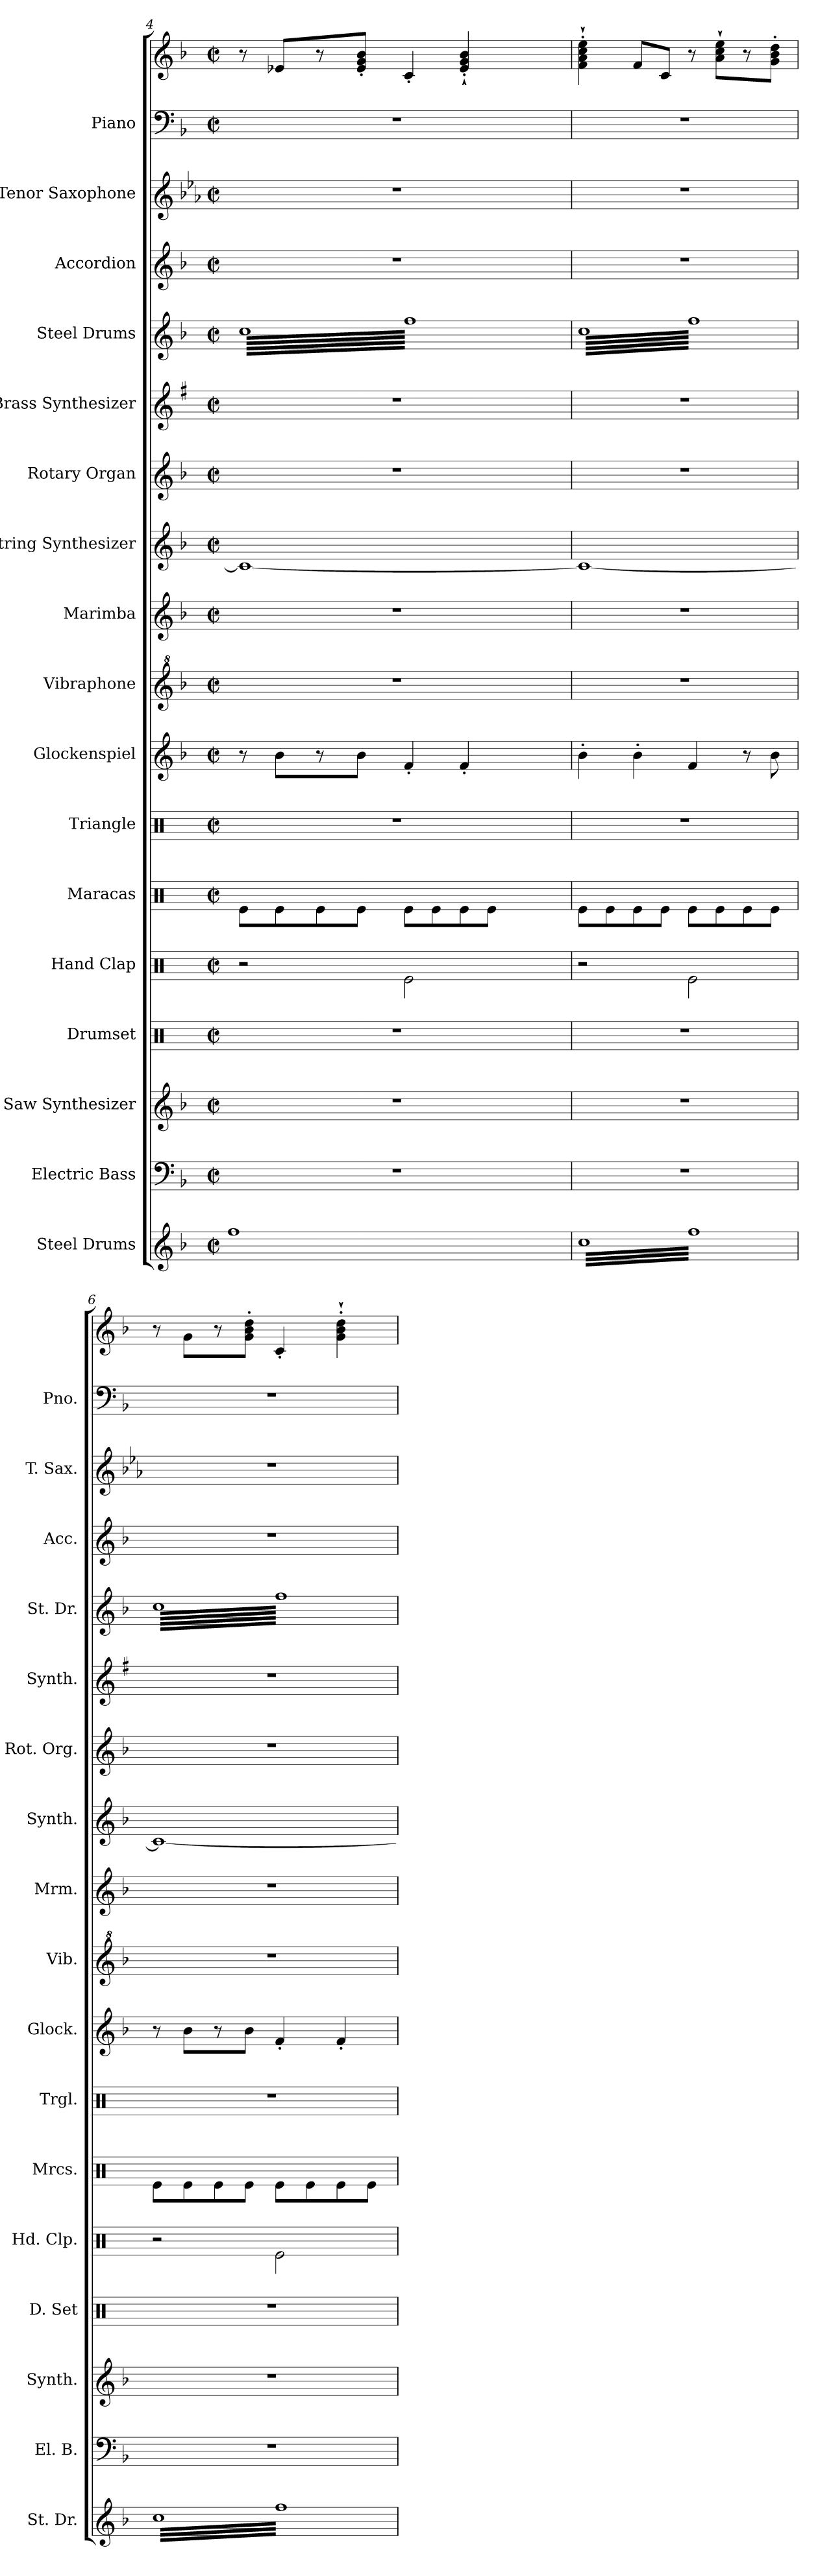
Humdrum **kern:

**kern	**kern	**kern	**kern	**kern	**kern	**kern	**kern	**kern	**kern	**kern	**kern	**kern	**kern	**kern	**kern	**kern	**kern
*part17	*part16	*part15	*part14	*part13	*part12	*part11	*part10	*part9	*part8	*part7	*part6	*part5	*part4	*part3	*part2	*part1	*part1
*staff18	*staff17	*staff16	*staff15	*staff14	*staff13	*staff12	*staff11	*staff10	*staff9	*staff8	*staff7	*staff6	*staff5	*staff4	*staff3	*staff2	*staff1
*I"Steel Drums	*I"Electric Bass	*I"Saw Synthesizer	*I"Drumset	*I"Hand Clap	*I"Maracas	*I"Triangle	*I"Glockenspiel	*I"Vibraphone	*I"Marimba	*I"String Synthesizer	*I"Rotary Organ	*I"Brass Synthesizer	*I"Steel Drums	*I"Accordion	*I"Tenor Saxophone	*I"Piano	*
*I'St. Dr.	*I'El. B.	*I'Synth.	*I'D. Set	*I'Hd. Clp.	*I'Mrcs.	*I'Trgl.	*I'Glock.	*I'Vib.	*I'Mrm.	*I'Synth.	*I'Rot. Org.	*I'Synth.	*I'St. Dr.	*I'Acc.	*I'T. Sax.	*I'Pno.	*
*clefG2	*clefF4	*clefG2	*clefX	*clefX	*clefX	*clefX	*clefG2	*clefG^2	*clefG2	*clefG2	*clefG2	*clefG2	*clefG2	*clefG2	*clefG2	*clefF4	*clefG2
*	*ITrd7c12	*	*	*	*	*	*ITrd-14c-24	*	*	*	*	*ITrd1c2	*	*	*ITrd8c14	*	*
*k[b-]	*k[b-]	*k[b-]	*k[]	*k[]	*k[]	*k[]	*k[b-]	*k[b-]	*k[b-]	*k[b-]	*k[b-]	*k[b-]	*k[b-]	*k[b-]	*k[b-e-a-]	*k[b-]	*k[b-]
*M2/2	*M2/2	*M2/2	*M2/2	*M2/2	*M2/2	*M2/2	*M2/2	*M2/2	*M2/2	*M2/2	*M2/2	*M2/2	*M2/2	*M2/2	*M2/2	*M2/2	*M2/2
*met(c|)	*met(c|)	*met(c|)	*met(c|)	*met(c|)	*met(c|)	*met(c|)	*met(c|)	*met(c|)	*met(c|)	*met(c|)	*met(c|)	*met(c|)	*met(c|)	*met(c|)	*met(c|)	*met(c|)	*met(c|)
*Xbrackettup	*	*	*	*	*	*	*	*	*	*	*	*	*	*	*	*	*
=4	=4	=4	=4	=4	=4	=4	=4	=4	=4	=4	=4	=4	=4	=4	=4	=4	=4
!LO:N:vis=8	!	!	!	!	!	!	!	!	!	!	!	!	!	!	!	!	!
*^	*	*	*	*	*	*	*	*	*	*	*	*	*	*	*	*	*
*	*	*	*	*	*	*	*	*	*	*	*	*	*	*tremolo	*	*	*	*
1920%137ffLyy	1ff	1r	1r	1r	2r	8Re\L	1r	8r	1r	1r	1c_	1r	1r	64ccLLLL	1r	1r	1r	8r
.	.	.	.	.	.	.	.	.	.	.	.	.	.	64ff	.	.	.	.
.	.	.	.	.	.	.	.	.	.	.	.	.	.	64cc	.	.	.	.
.	.	.	.	.	.	.	.	.	.	.	.	.	.	64ff	.	.	.	.
.	.	.	.	.	.	.	.	.	.	.	.	.	.	64cc	.	.	.	.
!LO:N:vis=8	!	!	!	!	!	!	!	!	!	!	!	!	!	!	!	!	!	!
1920%137ccyy	.	.	.	.	.	.	.	.	.	.	.	.	.	.	.	.	.	.
.	.	.	.	.	.	.	.	.	.	.	.	.	.	64ff	.	.	.	.
.	.	.	.	.	.	.	.	.	.	.	.	.	.	64cc	.	.	.	.
.	.	.	.	.	.	.	.	.	.	.	.	.	.	64ff	.	.	.	.
.	.	.	.	.	.	8Re\	.	8bbb-\L	.	.	.	.	.	64cc	.	.	.	8e-X/L
.	.	.	.	.	.	.	.	.	.	.	.	.	.	64ff	.	.	.	.
!LO:N:vis=8	!	!	!	!	!	!	!	!	!	!	!	!	!	!	!	!	!	!
1920%137ffyy	.	.	.	.	.	.	.	.	.	.	.	.	.	.	.	.	.	.
.	.	.	.	.	.	.	.	.	.	.	.	.	.	64cc	.	.	.	.
.	.	.	.	.	.	.	.	.	.	.	.	.	.	64ff	.	.	.	.
.	.	.	.	.	.	.	.	.	.	.	.	.	.	64cc	.	.	.	.
.	.	.	.	.	.	.	.	.	.	.	.	.	.	64ff	.	.	.	.
!LO:N:vis=8	!	!	!	!	!	!	!	!	!	!	!	!	!	!	!	!	!	!
1920%137ccyy	.	.	.	.	.	.	.	.	.	.	.	.	.	.	.	.	.	.
.	.	.	.	.	.	.	.	.	.	.	.	.	.	64cc	.	.	.	.
.	.	.	.	.	.	.	.	.	.	.	.	.	.	64ff	.	.	.	.
.	.	.	.	.	.	8Re\	.	8r	.	.	.	.	.	64cc	.	.	.	8r
.	.	.	.	.	.	.	.	.	.	.	.	.	.	64ff	.	.	.	.
.	.	.	.	.	.	.	.	.	.	.	.	.	.	64cc	.	.	.	.
!LO:N:vis=8	!	!	!	!	!	!	!	!	!	!	!	!	!	!	!	!	!	!
1920%137ffyy	.	.	.	.	.	.	.	.	.	.	.	.	.	.	.	.	.	.
.	.	.	.	.	.	.	.	.	.	.	.	.	.	64ff	.	.	.	.
.	.	.	.	.	.	.	.	.	.	.	.	.	.	64cc	.	.	.	.
.	.	.	.	.	.	.	.	.	.	.	.	.	.	64ff	.	.	.	.
.	.	.	.	.	.	.	.	.	.	.	.	.	.	64cc	.	.	.	.
!LO:N:vis=8	!	!	!	!	!	!	!	!	!	!	!	!	!	!	!	!	!	!
1920%137ccyy	.	.	.	.	.	.	.	.	.	.	.	.	.	.	.	.	.	.
.	.	.	.	.	.	.	.	.	.	.	.	.	.	64ff	.	.	.	.
.	.	.	.	.	.	8Re\J	.	8bbb-\J	.	.	.	.	.	64cc	.	.	.	8e-/' 8g/' 8b-/'J
.	.	.	.	.	.	.	.	.	.	.	.	.	.	64ff	.	.	.	.
.	.	.	.	.	.	.	.	.	.	.	.	.	.	64cc	.	.	.	.
.	.	.	.	.	.	.	.	.	.	.	.	.	.	64ff	.	.	.	.
!LO:N:vis=8	!	!	!	!	!	!	!	!	!	!	!	!	!	!	!	!	!	!
1920%137ffJyy	.	.	.	.	.	.	.	.	.	.	.	.	.	.	.	.	.	.
.	.	.	.	.	.	.	.	.	.	.	.	.	.	64cc	.	.	.	.
.	.	.	.	.	.	.	.	.	.	.	.	.	.	64ff	.	.	.	.
.	.	.	.	.	.	.	.	.	.	.	.	.	.	64cc	.	.	.	.
.	.	.	.	.	.	.	.	.	.	.	.	.	.	64ff	.	.	.	.
[1920ccyy	.	.	.	.	.	.	.	.	.	.	.	.	.	.	.	.	.	.
1920%479ccyy]	.	.	.	.	2Re\	8Re\L	.	4fff'/	.	.	.	.	.	64cc	.	.	.	4c'/
.	.	.	.	.	.	.	.	.	.	.	.	.	.	64ff	.	.	.	.
.	.	.	.	.	.	.	.	.	.	.	.	.	.	64cc	.	.	.	.
.	.	.	.	.	.	.	.	.	.	.	.	.	.	64ff	.	.	.	.
.	.	.	.	.	.	.	.	.	.	.	.	.	.	64cc	.	.	.	.
.	.	.	.	.	.	.	.	.	.	.	.	.	.	64ff	.	.	.	.
.	.	.	.	.	.	.	.	.	.	.	.	.	.	64cc	.	.	.	.
.	.	.	.	.	.	.	.	.	.	.	.	.	.	64ff	.	.	.	.
.	.	.	.	.	.	8Re\	.	.	.	.	.	.	.	64cc	.	.	.	.
.	.	.	.	.	.	.	.	.	.	.	.	.	.	64ff	.	.	.	.
.	.	.	.	.	.	.	.	.	.	.	.	.	.	64cc	.	.	.	.
.	.	.	.	.	.	.	.	.	.	.	.	.	.	64ff	.	.	.	.
.	.	.	.	.	.	.	.	.	.	.	.	.	.	64cc	.	.	.	.
.	.	.	.	.	.	.	.	.	.	.	.	.	.	64ff	.	.	.	.
.	.	.	.	.	.	.	.	.	.	.	.	.	.	64cc	.	.	.	.
.	.	.	.	.	.	.	.	.	.	.	.	.	.	64ff	.	.	.	.
6.ffyy	.	.	.	.	.	.	.	.	.	.	.	.	.	.	.	.	.	.
.	.	.	.	.	.	8Re\	.	4fff'/	.	.	.	.	.	64cc	.	.	.	4e-/'` 4g/'` 4b-/'`
.	.	.	.	.	.	.	.	.	.	.	.	.	.	64ff	.	.	.	.
.	.	.	.	.	.	.	.	.	.	.	.	.	.	64cc	.	.	.	.
.	.	.	.	.	.	.	.	.	.	.	.	.	.	64ff	.	.	.	.
.	.	.	.	.	.	.	.	.	.	.	.	.	.	64cc	.	.	.	.
.	.	.	.	.	.	.	.	.	.	.	.	.	.	64ff	.	.	.	.
.	.	.	.	.	.	.	.	.	.	.	.	.	.	64cc	.	.	.	.
.	.	.	.	.	.	.	.	.	.	.	.	.	.	64ff	.	.	.	.
.	.	.	.	.	.	8Re\J	.	.	.	.	.	.	.	64cc	.	.	.	.
.	.	.	.	.	.	.	.	.	.	.	.	.	.	64ff	.	.	.	.
.	.	.	.	.	.	.	.	.	.	.	.	.	.	64cc	.	.	.	.
.	.	.	.	.	.	.	.	.	.	.	.	.	.	64ff	.	.	.	.
.	.	.	.	.	.	.	.	.	.	.	.	.	.	64cc	.	.	.	.
.	.	.	.	.	.	.	.	.	.	.	.	.	.	64ff	.	.	.	.
.	.	.	.	.	.	.	.	.	.	.	.	.	.	64cc	.	.	.	.
.	.	.	.	.	.	.	.	.	.	.	.	.	.	64ffJJJJ	.	.	.	.
1920ryy	.	.	.	.	.	.	.	.	.	.	.	.	.	.	.	.	.	.
*v	*v	*	*	*	*	*	*	*	*	*	*	*	*	*	*	*	*	*
=5	=5	=5	=5	=5	=5	=5	=5	=5	=5	=5	=5	=5	=5	=5	=5	=5	=5
*brackettup	*	*	*	*	*	*	*	*	*	*	*	*	*	*	*	*	*
*tremolo	*	*	*	*	*	*	*	*	*	*	*	*	*	*	*	*	*
32ccLLL	1r	1r	1r	2r	8Re\L	1r	4bbb-'\	1r	1r	1c_	1r	1r	64ccLLLL	1r	1r	1r	4f\'` 4a\'` 4cc\'` 4ee\'`
.	.	.	.	.	.	.	.	.	.	.	.	.	64ff	.	.	.	.
32ff	.	.	.	.	.	.	.	.	.	.	.	.	64cc	.	.	.	.
.	.	.	.	.	.	.	.	.	.	.	.	.	64ff	.	.	.	.
32cc	.	.	.	.	.	.	.	.	.	.	.	.	64cc	.	.	.	.
.	.	.	.	.	.	.	.	.	.	.	.	.	64ff	.	.	.	.
32ff	.	.	.	.	.	.	.	.	.	.	.	.	64cc	.	.	.	.
.	.	.	.	.	.	.	.	.	.	.	.	.	64ff	.	.	.	.
32cc	.	.	.	.	8Re\	.	.	.	.	.	.	.	64cc	.	.	.	.
.	.	.	.	.	.	.	.	.	.	.	.	.	64ff	.	.	.	.
32ff	.	.	.	.	.	.	.	.	.	.	.	.	64cc	.	.	.	.
.	.	.	.	.	.	.	.	.	.	.	.	.	64ff	.	.	.	.
32cc	.	.	.	.	.	.	.	.	.	.	.	.	64cc	.	.	.	.
.	.	.	.	.	.	.	.	.	.	.	.	.	64ff	.	.	.	.
32ff	.	.	.	.	.	.	.	.	.	.	.	.	64cc	.	.	.	.
.	.	.	.	.	.	.	.	.	.	.	.	.	64ff	.	.	.	.
32cc	.	.	.	.	8Re\	.	4bbb-'\	.	.	.	.	.	64cc	.	.	.	8f/L
.	.	.	.	.	.	.	.	.	.	.	.	.	64ff	.	.	.	.
32ff	.	.	.	.	.	.	.	.	.	.	.	.	64cc	.	.	.	.
.	.	.	.	.	.	.	.	.	.	.	.	.	64ff	.	.	.	.
32cc	.	.	.	.	.	.	.	.	.	.	.	.	64cc	.	.	.	.
.	.	.	.	.	.	.	.	.	.	.	.	.	64ff	.	.	.	.
32ff	.	.	.	.	.	.	.	.	.	.	.	.	64cc	.	.	.	.
.	.	.	.	.	.	.	.	.	.	.	.	.	64ff	.	.	.	.
32cc	.	.	.	.	8Re\J	.	.	.	.	.	.	.	64cc	.	.	.	8c/J
.	.	.	.	.	.	.	.	.	.	.	.	.	64ff	.	.	.	.
32ff	.	.	.	.	.	.	.	.	.	.	.	.	64cc	.	.	.	.
.	.	.	.	.	.	.	.	.	.	.	.	.	64ff	.	.	.	.
32cc	.	.	.	.	.	.	.	.	.	.	.	.	64cc	.	.	.	.
.	.	.	.	.	.	.	.	.	.	.	.	.	64ff	.	.	.	.
32ff	.	.	.	.	.	.	.	.	.	.	.	.	64cc	.	.	.	.
.	.	.	.	.	.	.	.	.	.	.	.	.	64ff	.	.	.	.
32cc	.	.	.	2Re\	8Re\L	.	4fff/	.	.	.	.	.	64cc	.	.	.	8r
.	.	.	.	.	.	.	.	.	.	.	.	.	64ff	.	.	.	.
32ff	.	.	.	.	.	.	.	.	.	.	.	.	64cc	.	.	.	.
.	.	.	.	.	.	.	.	.	.	.	.	.	64ff	.	.	.	.
32cc	.	.	.	.	.	.	.	.	.	.	.	.	64cc	.	.	.	.
.	.	.	.	.	.	.	.	.	.	.	.	.	64ff	.	.	.	.
32ff	.	.	.	.	.	.	.	.	.	.	.	.	64cc	.	.	.	.
.	.	.	.	.	.	.	.	.	.	.	.	.	64ff	.	.	.	.
32cc	.	.	.	.	8Re\	.	.	.	.	.	.	.	64cc	.	.	.	8a\` 8cc\` 8ee\`L
.	.	.	.	.	.	.	.	.	.	.	.	.	64ff	.	.	.	.
32ff	.	.	.	.	.	.	.	.	.	.	.	.	64cc	.	.	.	.
.	.	.	.	.	.	.	.	.	.	.	.	.	64ff	.	.	.	.
32cc	.	.	.	.	.	.	.	.	.	.	.	.	64cc	.	.	.	.
.	.	.	.	.	.	.	.	.	.	.	.	.	64ff	.	.	.	.
32ff	.	.	.	.	.	.	.	.	.	.	.	.	64cc	.	.	.	.
.	.	.	.	.	.	.	.	.	.	.	.	.	64ff	.	.	.	.
32cc	.	.	.	.	8Re\	.	8r	.	.	.	.	.	64cc	.	.	.	8r
.	.	.	.	.	.	.	.	.	.	.	.	.	64ff	.	.	.	.
32ff	.	.	.	.	.	.	.	.	.	.	.	.	64cc	.	.	.	.
.	.	.	.	.	.	.	.	.	.	.	.	.	64ff	.	.	.	.
32cc	.	.	.	.	.	.	.	.	.	.	.	.	64cc	.	.	.	.
.	.	.	.	.	.	.	.	.	.	.	.	.	64ff	.	.	.	.
32ff	.	.	.	.	.	.	.	.	.	.	.	.	64cc	.	.	.	.
.	.	.	.	.	.	.	.	.	.	.	.	.	64ff	.	.	.	.
32cc	.	.	.	.	8Re\J	.	8bbb-\	.	.	.	.	.	64cc	.	.	.	8g\' 8b-\' 8dd\'J
.	.	.	.	.	.	.	.	.	.	.	.	.	64ff	.	.	.	.
32ff	.	.	.	.	.	.	.	.	.	.	.	.	64cc	.	.	.	.
.	.	.	.	.	.	.	.	.	.	.	.	.	64ff	.	.	.	.
32cc	.	.	.	.	.	.	.	.	.	.	.	.	64cc	.	.	.	.
.	.	.	.	.	.	.	.	.	.	.	.	.	64ff	.	.	.	.
32ffJJJ	.	.	.	.	.	.	.	.	.	.	.	.	64cc	.	.	.	.
.	.	.	.	.	.	.	.	.	.	.	.	.	64ffJJJJ	.	.	.	.
=6	=6	=6	=6	=6	=6	=6	=6	=6	=6	=6	=6	=6	=6	=6	=6	=6	=6
32ccLLL	1r	1r	1r	2r	8Re\L	1r	8r	1r	1r	1c_	1r	1r	64ccLLLL	1r	1r	1r	8r
.	.	.	.	.	.	.	.	.	.	.	.	.	64ff	.	.	.	.
32ff	.	.	.	.	.	.	.	.	.	.	.	.	64cc	.	.	.	.
.	.	.	.	.	.	.	.	.	.	.	.	.	64ff	.	.	.	.
32cc	.	.	.	.	.	.	.	.	.	.	.	.	64cc	.	.	.	.
.	.	.	.	.	.	.	.	.	.	.	.	.	64ff	.	.	.	.
32ff	.	.	.	.	.	.	.	.	.	.	.	.	64cc	.	.	.	.
.	.	.	.	.	.	.	.	.	.	.	.	.	64ff	.	.	.	.
32cc	.	.	.	.	8Re\	.	8bbb-\L	.	.	.	.	.	64cc	.	.	.	8g\L
.	.	.	.	.	.	.	.	.	.	.	.	.	64ff	.	.	.	.
32ff	.	.	.	.	.	.	.	.	.	.	.	.	64cc	.	.	.	.
.	.	.	.	.	.	.	.	.	.	.	.	.	64ff	.	.	.	.
32cc	.	.	.	.	.	.	.	.	.	.	.	.	64cc	.	.	.	.
.	.	.	.	.	.	.	.	.	.	.	.	.	64ff	.	.	.	.
32ff	.	.	.	.	.	.	.	.	.	.	.	.	64cc	.	.	.	.
.	.	.	.	.	.	.	.	.	.	.	.	.	64ff	.	.	.	.
32cc	.	.	.	.	8Re\	.	8r	.	.	.	.	.	64cc	.	.	.	8r
.	.	.	.	.	.	.	.	.	.	.	.	.	64ff	.	.	.	.
32ff	.	.	.	.	.	.	.	.	.	.	.	.	64cc	.	.	.	.
.	.	.	.	.	.	.	.	.	.	.	.	.	64ff	.	.	.	.
32cc	.	.	.	.	.	.	.	.	.	.	.	.	64cc	.	.	.	.
.	.	.	.	.	.	.	.	.	.	.	.	.	64ff	.	.	.	.
32ff	.	.	.	.	.	.	.	.	.	.	.	.	64cc	.	.	.	.
.	.	.	.	.	.	.	.	.	.	.	.	.	64ff	.	.	.	.
32cc	.	.	.	.	8Re\J	.	8bbb-\J	.	.	.	.	.	64cc	.	.	.	8g\' 8b-\' 8dd\'J
.	.	.	.	.	.	.	.	.	.	.	.	.	64ff	.	.	.	.
32ff	.	.	.	.	.	.	.	.	.	.	.	.	64cc	.	.	.	.
.	.	.	.	.	.	.	.	.	.	.	.	.	64ff	.	.	.	.
32cc	.	.	.	.	.	.	.	.	.	.	.	.	64cc	.	.	.	.
.	.	.	.	.	.	.	.	.	.	.	.	.	64ff	.	.	.	.
32ff	.	.	.	.	.	.	.	.	.	.	.	.	64cc	.	.	.	.
.	.	.	.	.	.	.	.	.	.	.	.	.	64ff	.	.	.	.
32cc	.	.	.	2Re\	8Re\L	.	4fff'/	.	.	.	.	.	64cc	.	.	.	4c'/
.	.	.	.	.	.	.	.	.	.	.	.	.	64ff	.	.	.	.
32ff	.	.	.	.	.	.	.	.	.	.	.	.	64cc	.	.	.	.
.	.	.	.	.	.	.	.	.	.	.	.	.	64ff	.	.	.	.
32cc	.	.	.	.	.	.	.	.	.	.	.	.	64cc	.	.	.	.
.	.	.	.	.	.	.	.	.	.	.	.	.	64ff	.	.	.	.
32ff	.	.	.	.	.	.	.	.	.	.	.	.	64cc	.	.	.	.
.	.	.	.	.	.	.	.	.	.	.	.	.	64ff	.	.	.	.
32cc	.	.	.	.	8Re\	.	.	.	.	.	.	.	64cc	.	.	.	.
.	.	.	.	.	.	.	.	.	.	.	.	.	64ff	.	.	.	.
32ff	.	.	.	.	.	.	.	.	.	.	.	.	64cc	.	.	.	.
.	.	.	.	.	.	.	.	.	.	.	.	.	64ff	.	.	.	.
32cc	.	.	.	.	.	.	.	.	.	.	.	.	64cc	.	.	.	.
.	.	.	.	.	.	.	.	.	.	.	.	.	64ff	.	.	.	.
32ff	.	.	.	.	.	.	.	.	.	.	.	.	64cc	.	.	.	.
.	.	.	.	.	.	.	.	.	.	.	.	.	64ff	.	.	.	.
32cc	.	.	.	.	8Re\	.	4fff'/	.	.	.	.	.	64cc	.	.	.	4g\'` 4b-\'` 4dd\'`
.	.	.	.	.	.	.	.	.	.	.	.	.	64ff	.	.	.	.
32ff	.	.	.	.	.	.	.	.	.	.	.	.	64cc	.	.	.	.
.	.	.	.	.	.	.	.	.	.	.	.	.	64ff	.	.	.	.
32cc	.	.	.	.	.	.	.	.	.	.	.	.	64cc	.	.	.	.
.	.	.	.	.	.	.	.	.	.	.	.	.	64ff	.	.	.	.
32ff	.	.	.	.	.	.	.	.	.	.	.	.	64cc	.	.	.	.
.	.	.	.	.	.	.	.	.	.	.	.	.	64ff	.	.	.	.
32cc	.	.	.	.	8Re\J	.	.	.	.	.	.	.	64cc	.	.	.	.
.	.	.	.	.	.	.	.	.	.	.	.	.	64ff	.	.	.	.
32ff	.	.	.	.	.	.	.	.	.	.	.	.	64cc	.	.	.	.
.	.	.	.	.	.	.	.	.	.	.	.	.	64ff	.	.	.	.
32cc	.	.	.	.	.	.	.	.	.	.	.	.	64cc	.	.	.	.
.	.	.	.	.	.	.	.	.	.	.	.	.	64ff	.	.	.	.
32ffJJJ	.	.	.	.	.	.	.	.	.	.	.	.	64cc	.	.	.	.
*Xtremolo	*	*	*	*	*	*	*	*	*	*	*	*	*	*	*	*	*
.	.	.	.	.	.	.	.	.	.	.	.	.	64ffJJJJ	.	.	.	.
*	*	*	*	*	*	*	*	*	*	*	*	*	*Xtremolo	*	*	*	*
.	.	.	.	.	.	.	.	.	.	.	.	.	.	.	.	.	.
.	.	.	.	.	.	.	.	.	.	.	.	.	.	.	.	.	.
.	.	.	.	.	.	.	.	.	.	.	.	.	.	.	.	.	.
.	.	.	.	.	.	.	.	.	.	.	.	.	.	.	.	.	.
.	.	.	.	.	.	.	.	.	.	.	.	.	.	.	.	.	.
.	.	.	.	.	.	.	.	.	.	.	.	.	.	.	.	.	.
.	.	.	.	.	.	.	.	.	.	.	.	.	.	.	.	.	.
.	.	.	.	.	.	.	.	.	.	.	.	.	.	.	.	.	.
.	.	.	.	.	.	.	.	.	.	.	.	.	.	.	.	.	.
.	.	.	.	.	.	.	.	.	.	.	.	.	.	.	.	.	.
.	.	.	.	.	.	.	.	.	.	.	.	.	.	.	.	.	.
.	.	.	.	.	.	.	.	.	.	.	.	.	.	.	.	.	.
.	.	.	.	.	.	.	.	.	.	.	.	.	.	.	.	.	.
.	.	.	.	.	.	.	.	.	.	.	.	.	.	.	.	.	.
.	.	.	.	.	.	.	.	.	.	.	.	.	.	.	.	.	.
.	.	.	.	.	.	.	.	.	.	.	.	.	.	.	.	.	.
.	.	.	.	.	.	.	.	.	.	.	.	.	.	.	.	.	.
.	.	.	.	.	.	.	.	.	.	.	.	.	.	.	.	.	.
.	.	.	.	.	.	.	.	.	.	.	.	.	.	.	.	.	.
.	.	.	.	.	.	.	.	.	.	.	.	.	.	.	.	.	.
.	.	.	.	.	.	.	.	.	.	.	.	.	.	.	.	.	.
.	.	.	.	.	.	.	.	.	.	.	.	.	.	.	.	.	.
.	.	.	.	.	.	.	.	.	.	.	.	.	.	.	.	.	.
.	.	.	.	.	.	.	.	.	.	.	.	.	.	.	.	.	.
.	.	.	.	.	.	.	.	.	.	.	.	.	.	.	.	.	.
.	.	.	.	.	.	.	.	.	.	.	.	.	.	.	.	.	.
.	.	.	.	.	.	.	.	.	.	.	.	.	.	.	.	.	.
.	.	.	.	.	.	.	.	.	.	.	.	.	.	.	.	.	.
.	.	.	.	.	.	.	.	.	.	.	.	.	.	.	.	.	.
.	.	.	.	.	.	.	.	.	.	.	.	.	.	.	.	.	.
.	.	.	.	.	.	.	.	.	.	.	.	.	.	.	.	.	.
.	.	.	.	.	.	.	.	.	.	.	.	.	.	.	.	.	.
=	=	=	=	=	=	=	=	=	=	=	=	=	=	=	=	=	=
*-	*-	*-	*-	*-	*-	*-	*-	*-	*-	*-	*-	*-	*-	*-	*-	*-	*-
